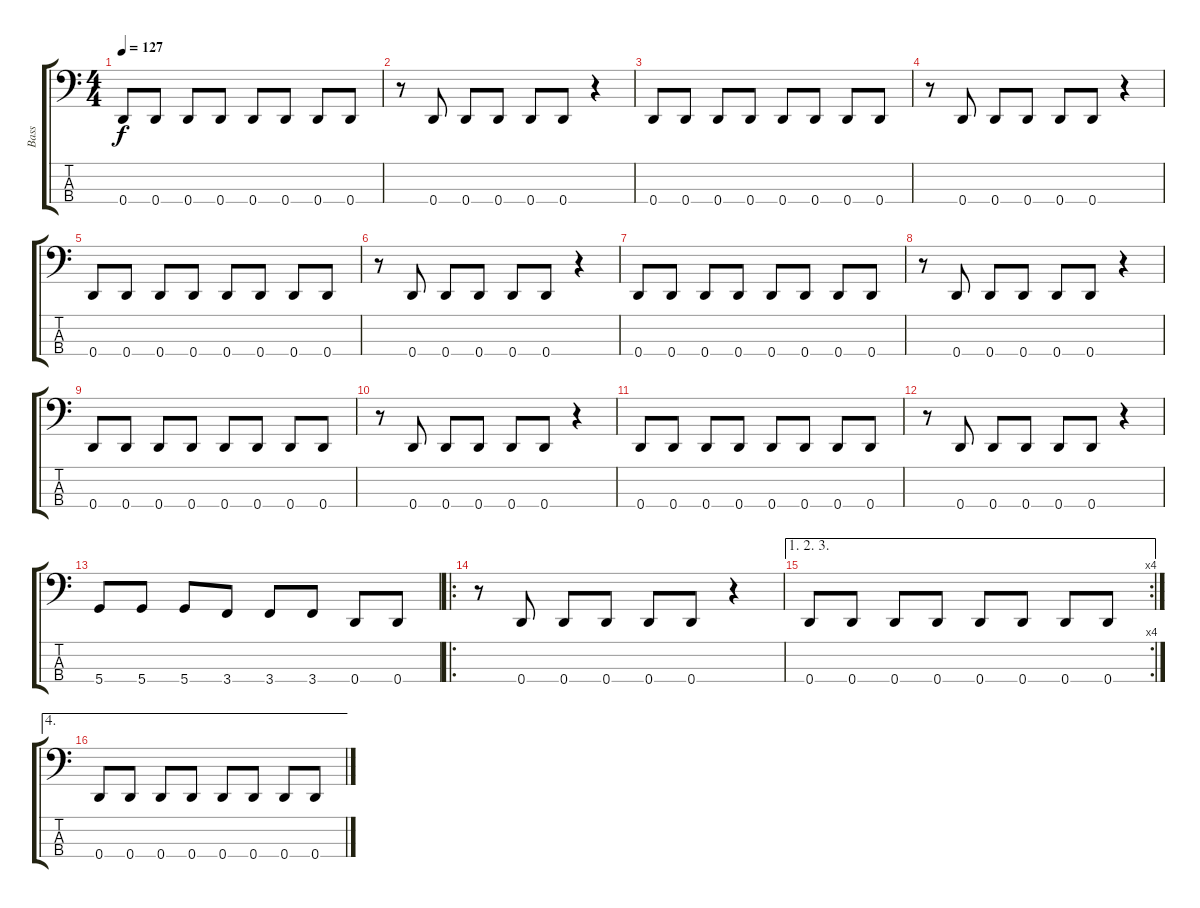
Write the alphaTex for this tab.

\track ("Bass" "Bass") {instrument electricbassfinger}
\staff {score tabs}
\tuning (F2 C2 G1 D1) {hide}
\ts (4 4)
\tempo 127
\clef f4
\ks c
0.4.8{dy f} 0.4.8 0.4.8 0.4.8 0.4.8 0.4.8 0.4.8 0.4.8 |
r.8 0.4.8 0.4.8 0.4.8 0.4.8 0.4.8 r.4 |
0.4.8 0.4.8 0.4.8 0.4.8 0.4.8 0.4.8 0.4.8 0.4.8 |
r.8 0.4.8 0.4.8 0.4.8 0.4.8 0.4.8 r.4 |
0.4.8 0.4.8 0.4.8 0.4.8 0.4.8 0.4.8 0.4.8 0.4.8 |
r.8 0.4.8 0.4.8 0.4.8 0.4.8 0.4.8 r.4 |
0.4.8 0.4.8 0.4.8 0.4.8 0.4.8 0.4.8 0.4.8 0.4.8 |
r.8 0.4.8 0.4.8 0.4.8 0.4.8 0.4.8 r.4 |
0.4.8 0.4.8 0.4.8 0.4.8 0.4.8 0.4.8 0.4.8 0.4.8 |
r.8 0.4.8 0.4.8 0.4.8 0.4.8 0.4.8 r.4 |
0.4.8 0.4.8 0.4.8 0.4.8 0.4.8 0.4.8 0.4.8 0.4.8 |
r.8 0.4.8 0.4.8 0.4.8 0.4.8 0.4.8 r.4 |
5.4.8 5.4.8 5.4.8 3.4.8 3.4.8 3.4.8 0.4.8 0.4.8 |
\ro
r.8 0.4.8 0.4.8 0.4.8 0.4.8 0.4.8 r.4 |
\ae (1 2 3)
\rc 4
0.4.8 0.4.8 0.4.8 0.4.8 0.4.8 0.4.8 0.4.8 0.4.8 |
\ae 4
0.4.8 0.4.8 0.4.8 0.4.8 0.4.8 0.4.8 0.4.8 0.4.8
